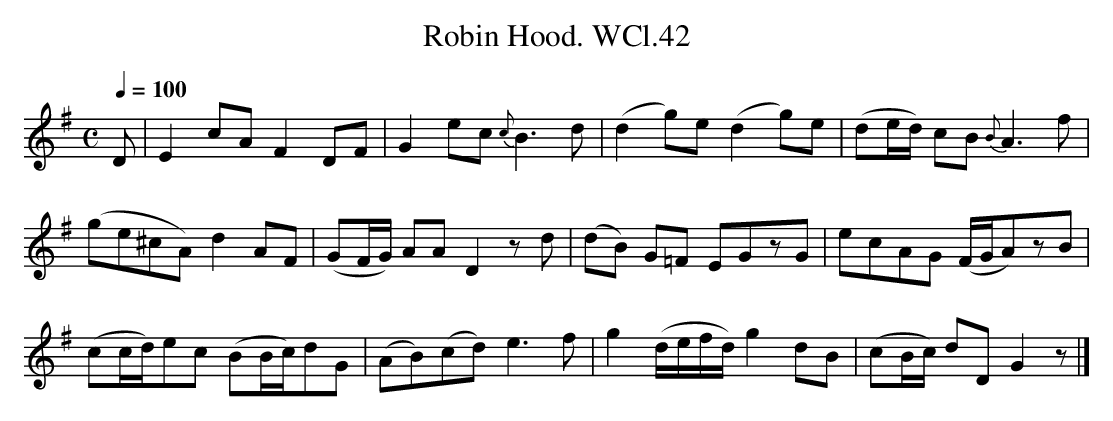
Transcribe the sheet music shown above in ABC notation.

X:1
T:Robin Hood. WCl.42
M:C
L:1/8
Q:1/4=100
K:G
D|E2 cA F2 DF|G2 ec {c}B3d|\
(d2g)e (d2g)e|(de/2d/2) cB {B}A3 f|
(ge^cA) d2 AF|(GF/2G/2) AA D2zd|\
(dB) G=F EGzG|ecAG (F/2G/2A)zB|
(cc/2d/2)ec (BB/2c/2)dG|(AB)(cd) e3f|\
g2 (d/2e/2f/2d/2) g2 dB|(cB/2c/2) dD G2z|]
